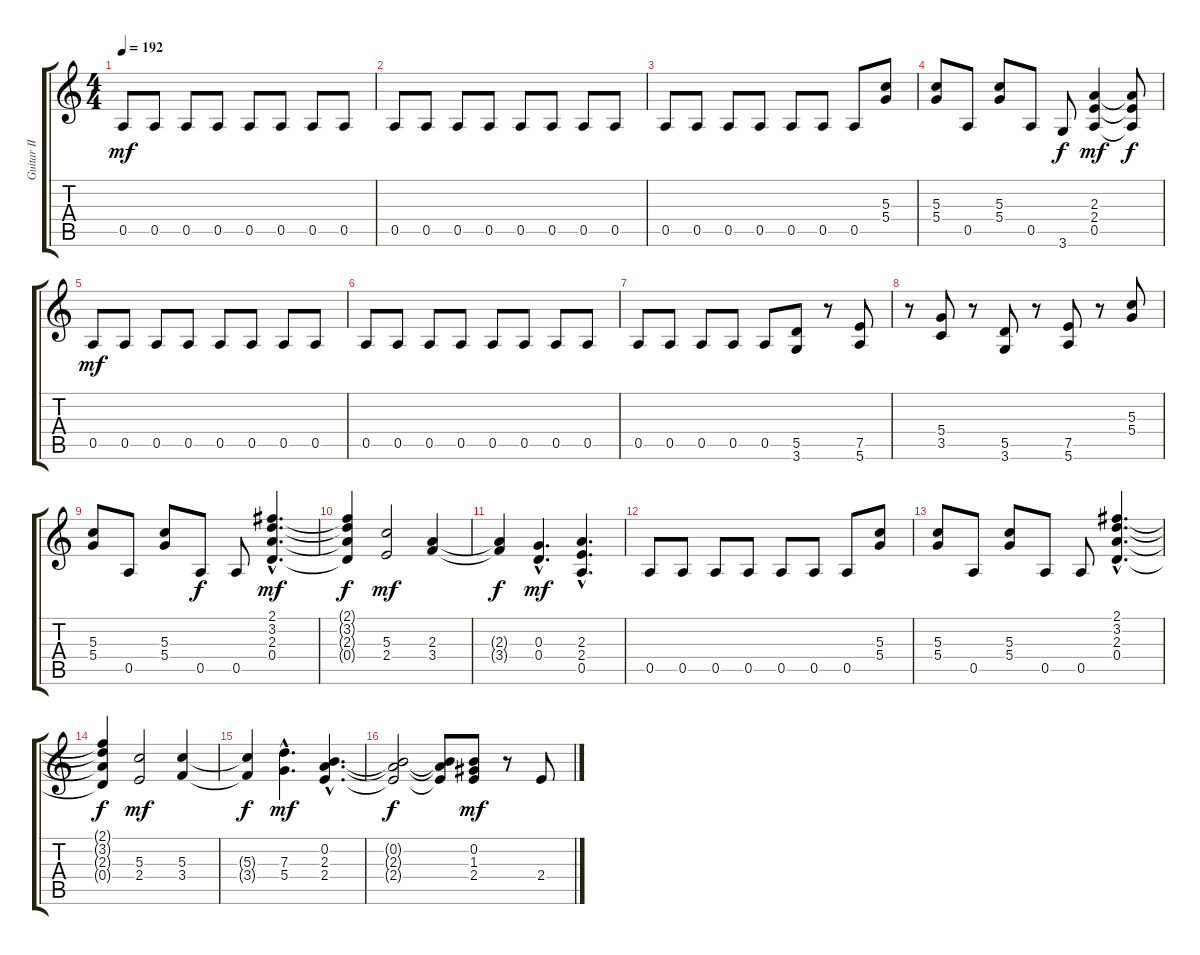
\track ("Guitar II" "Guitar II") {instrument distortionguitar}
\staff {score tabs}
\tuning (E4 B3 G3 D3 A2 E2) {hide}
\ts (4 4)
\tempo 192
\clef g2
\ks c
0.5.8{dy mf} 0.5.8 0.5.8 0.5.8 0.5.8 0.5.8 0.5.8 0.5.8 |
0.5.8 0.5.8 0.5.8 0.5.8 0.5.8 0.5.8 0.5.8 0.5.8 |
0.5.8 0.5.8 0.5.8 0.5.8 0.5.8 0.5.8 0.5.8 (5.3 5.4).8 |
(5.3 5.4).8 0.5.8 (5.3 5.4).8 0.5.8 3.6.8{dy f} (2.3 2.4 0.5).4{dy mf} (2.3{t} 2.4{t} 0.5{t}).8{dy f} |
0.5.8{dy mf} 0.5.8 0.5.8 0.5.8 0.5.8 0.5.8 0.5.8 0.5.8 |
0.5.8 0.5.8 0.5.8 0.5.8 0.5.8 0.5.8 0.5.8 0.5.8 |
0.5.8 0.5.8 0.5.8 0.5.8 0.5.8 (5.5 3.6).8 r.8 (7.5 5.6).8 |
r.8 (5.4 3.5).8 r.8 (5.5 3.6).8 r.8 (7.5 5.6).8 r.8 (5.3 5.4).8 |
(5.3 5.4).8 0.5.8 (5.3 5.4).8 0.5.8{dy f} 0.5.8 (2.1{hac} 3.2{hac} 2.3{hac} 0.4{hac}).4{d dy mf} |
(2.1{t} 3.2{t} 2.3{t} 0.4{t}).4{dy f} (5.3 2.4).2{dy mf} (2.3 3.4).4 |
(2.3{t} 3.4{t}).4{dy f} (0.3{hac} 0.4{hac}).4{d dy mf} (2.3{hac} 2.4{hac} 0.5{hac}).4{d} |
0.5.8 0.5.8 0.5.8 0.5.8 0.5.8 0.5.8 0.5.8 (5.3 5.4).8 |
(5.3 5.4).8 0.5.8 (5.3 5.4).8 0.5.8 0.5.8 (2.1{hac} 3.2{hac} 2.3{hac} 0.4{hac}).4{d} |
(2.1{t} 3.2{t} 2.3{t} 0.4{t}).4{dy f} (5.3 2.4).2{dy mf} (5.3 3.4).4 |
(5.3{t} 3.4{t}).4{dy f} (7.3{hac} 5.4{hac}).4{d dy mf} (0.2{hac} 2.3{hac} 2.4{hac}).4{d} |
(0.2{t} 2.3{t} 2.4{t}).2{dy f} (0.2{t} 2.3{t} 2.4{t}).8 (0.2 1.3 2.4).8{dy mf} r.8 2.4.8
